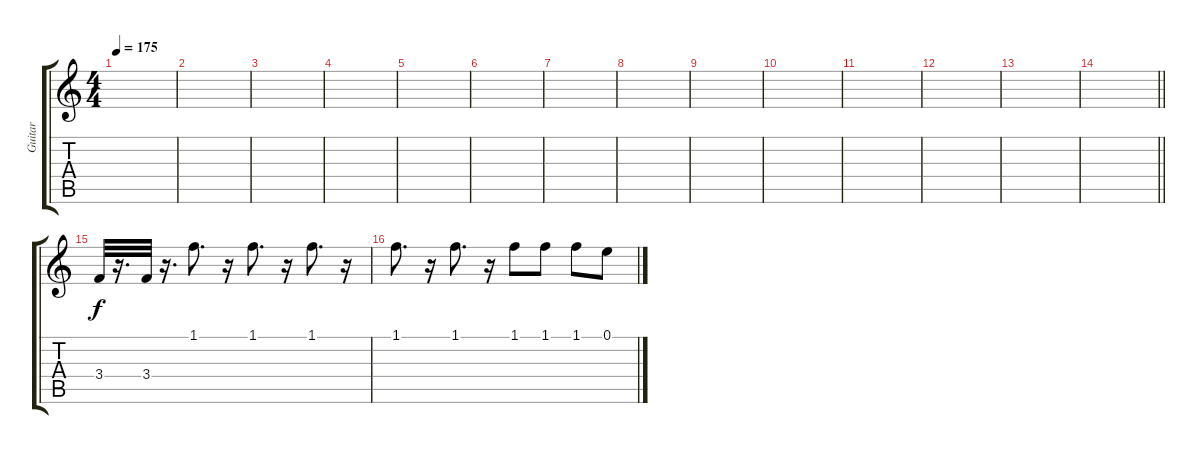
\track ("Guitar" "Guitar") {instrument distortionguitar}
\staff {score tabs}
\tuning (E4 B3 G3 D3 A2 E2) {hide}
\ts (4 4)
\tempo 175
\clef g2
\ks c
|
|
|
|
|
|
|
|
|
|
|
|
|
\barLineRight lightlight
|
3.4.32 r.16{d} 3.4.32 r.16{d} 1.1.8{d} r.16 1.1.8{d} r.16 1.1.8{d} r.16 |
1.1.8{d} r.16 1.1.8{d} r.16 1.1.8 1.1.8 1.1.8 0.1.8
